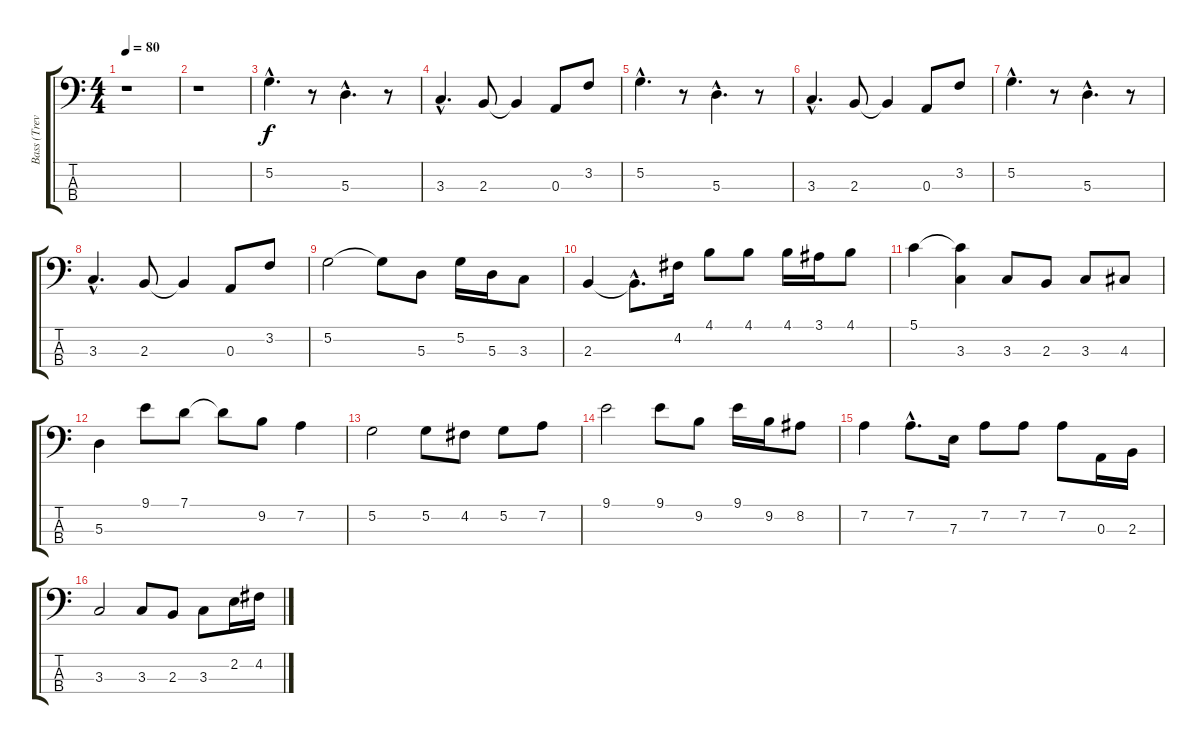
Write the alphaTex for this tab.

\track ("Bass (Trevor Bolder)" "Bass (Trev") {instrument electricbassfinger}
\staff {score tabs}
\tuning (G2 D2 A1 E1) {hide}
\ts (4 4)
\tempo 80
\clef f4
\ks c
r.1{dy f instrument electricbassfinger} |
r.1 |
5.2{hac}.4{d} r.8 5.3{hac}.4{d} r.8 |
3.3{hac}.4{d} 2.3.8 2.3{t}.4 0.3.8 3.2.8 |
5.2{hac}.4{d} r.8 5.3{hac}.4{d} r.8 |
3.3{hac}.4{d} 2.3.8 2.3{t}.4 0.3.8 3.2.8 |
5.2{hac}.4{d} r.8 5.3{hac}.4{d} r.8 |
3.3{hac}.4{d} 2.3.8 2.3{t}.4 0.3.8 3.2.8 |
5.2.2 5.2{t}.8 5.3.8 5.2.16 5.3.16 3.3.8 |
2.3.4 2.3{hac t}.8{d} 4.2.16 4.1.8 4.1.8 4.1.16 3.1.16 4.1.8 |
5.1.4 (5.1{t} 3.3).4 3.3.8 2.3.8 3.3.8 4.3.8 |
5.3.4 9.1.8 7.1.8 7.1{t}.8 9.2.8 7.2.4 |
5.2.2 5.2.8 4.2.8 5.2.8 7.2.8 |
9.1.2 9.1.8 9.2.8 9.1.16 9.2.16 8.2.8 |
7.2.4 7.2{hac}.8{d} 7.3.16 7.2.8 7.2.8 7.2.8 0.3.16 2.3.16 |
3.3.2 3.3.8 2.3.8 3.3.8 2.2.16 4.2.16
